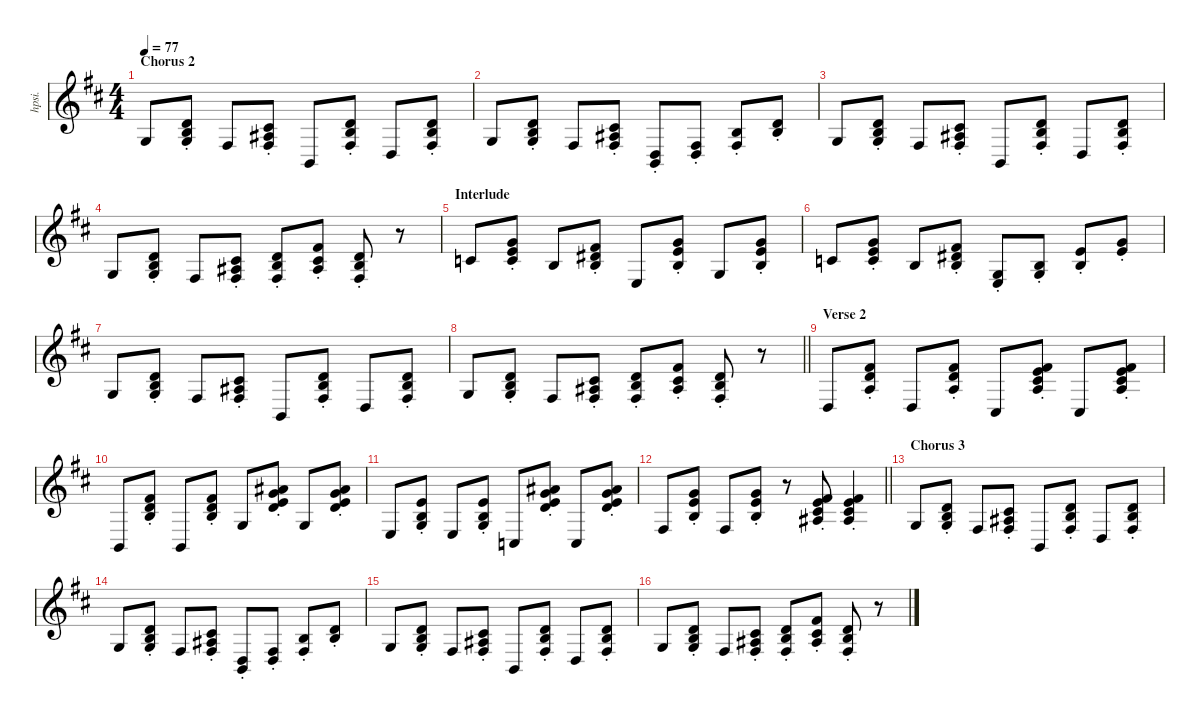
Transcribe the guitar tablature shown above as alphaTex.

\defaultSystemsLayout 4
\hideDynamics
\bracketExtendMode nobrackets
\otherSystemsTrackNameOrientation horizontal
\track ("Harpsichord 1" "hpsi.") {defaultSystemsLayout 4 instrument harpsichord}
\staff {score}
\tuning (E4 B3 G3 D3 A2 E2)
\ts (4 4)
\section ("" "Chorus 2")
\tempo 77
\clef g2
\ks bminor
0.3{acc forcenatural}.8{dy f beam Up} (5.4{st acc forcenatural} 7.3{st acc forcenatural} 0.2{st acc forcenatural}).8{beam Up} 4.4{acc #}.8{beam Up} (4.4{st acc #} 3.3{st acc #} 2.2{st acc #}).8{beam Up} 2.5{acc forcenatural}.8{beam Up} (4.4{st acc #} 7.3{st acc forcenatural} 0.2{st acc forcenatural}).8{beam Up} 0.4{acc forcenatural}.8{beam Up} (4.4{st acc #} 7.3{st acc forcenatural} 0.2{st acc forcenatural}).8{beam Up} |
0.3{acc forcenatural}.8{beam Up} (5.4{st acc forcenatural} 7.3{st acc forcenatural} 0.2{st acc forcenatural}).8{beam Up} 4.4{acc #}.8{beam Up} (4.4{st acc #} 3.3{st acc #} 2.2{st acc #}).8{beam Up} (2.5{st acc forcenatural} 0.4{st acc forcenatural}).8{beam Up} (9.5{st acc #} 0.4{st acc forcenatural}).8{beam Up} (4.4{st acc #} 0.2{st acc forcenatural}).8{beam Up} (7.3{st acc forcenatural} 0.2{st acc forcenatural}).8{beam Up} |
0.3{acc forcenatural}.8{beam Up} (5.4{st acc forcenatural} 7.3{st acc forcenatural} 0.2{st acc forcenatural}).8{beam Up} 4.4{acc #}.8{beam Up} (4.4{st acc #} 3.3{st acc #} 2.2{st acc #}).8{beam Up} 2.5{acc forcenatural}.8{beam Up} (4.4{st acc #} 7.3{st acc forcenatural} 0.2{st acc forcenatural}).8{beam Up} 0.4{acc forcenatural}.8{beam Up} (4.4{st acc #} 7.3{st acc forcenatural} 0.2{st acc forcenatural}).8{beam Up} |
0.3{acc forcenatural}.8{beam Up} (5.4{st acc forcenatural} 7.3{st acc forcenatural} 0.2{st acc forcenatural}).8{beam Up} 4.4{acc #}.8{beam Up} (4.4{st acc #} 3.3{st acc #} 2.2{st acc #}).8{beam Up} (4.4{st acc #} 7.3{st acc forcenatural} 0.2{st acc forcenatural}).8{beam Up} (2.1{st acc #} 2.2{st acc #} 3.3{st acc #}).8{beam Up} (4.4{st acc #} 7.3{st acc forcenatural} 0.2{st acc forcenatural}).8{beam Up} r.8{beam Up} |
\section ("" "Interlude")
5.3{acc forcenatural}.8{beam Up} (5.3{st acc forcenatural} 3.1{st acc forcenatural} 5.2{st acc forcenatural}).8{beam Up} 4.3{acc forcenatural}.8{beam Up} (4.2{st acc #} 4.3{st acc forcenatural} 2.1{st acc #}).8{beam Up} 2.4{acc forcenatural}.8{beam Up} (4.3{st acc forcenatural} 3.1{st acc forcenatural} 5.2{st acc forcenatural}).8{beam Up} 0.3{acc forcenatural}.8{beam Up} (4.3{st acc forcenatural} 5.2{st acc forcenatural} 3.1{st acc forcenatural}).8{beam Up} |
5.3{acc forcenatural}.8{beam Up} (5.3{st acc forcenatural} 5.2{st acc forcenatural} 3.1{st acc forcenatural}).8{beam Up} 4.3{acc forcenatural}.8{beam Up} (4.3{st acc forcenatural} 4.2{st acc #} 2.1{st acc #}).8{beam Up} (2.4{st acc forcenatural} 0.3{st acc forcenatural}).8{beam Up} (0.3{st acc forcenatural} 0.2{st acc forcenatural}).8{beam Up} (0.1{st acc forcenatural} 0.2{st acc forcenatural}).8{beam Up} (8.2{st acc forcenatural} 0.1{st acc forcenatural}).8{beam Up} |
0.3{acc forcenatural}.8{beam Up} (5.4{st acc forcenatural} 7.3{st acc forcenatural} 0.2{st acc forcenatural}).8{beam Up} 4.4{acc #}.8{beam Up} (4.4{st acc #} 3.3{st acc #} 2.2{st acc #}).8{beam Up} 2.5{acc forcenatural}.8{beam Up} (4.4{st acc #} 7.3{st acc forcenatural} 0.2{st acc forcenatural}).8{beam Up} 0.4{acc forcenatural}.8{beam Up} (4.4{st acc #} 7.3{st acc forcenatural} 0.2{st acc forcenatural}).8{beam Up} |
\barLineRight lightlight
0.3{acc forcenatural}.8{beam Up} (5.4{st acc forcenatural} 7.3{st acc forcenatural} 0.2{st acc forcenatural}).8{beam Up} 4.4{acc #}.8{beam Up} (4.4{st acc #} 3.3{st acc #} 2.2{st acc #}).8{beam Up} (4.4{st acc #} 7.3{st acc forcenatural} 0.2{st acc forcenatural}).8{beam Up} (3.3{st acc #} 2.2{st acc #} 2.1{st acc #}).8{beam Up} (4.4{st acc #} 7.3{st acc forcenatural} 0.2{st acc forcenatural}).8{beam Up} r.8{beam Up} |
\section ("" "Verse 2")
0.4{acc forcenatural}.8{beam Up} (2.3{st acc forcenatural} 3.2{st acc forcenatural} 2.1{st acc #}).8{beam Up} 0.4{acc forcenatural}.8{beam Up} (2.3{st acc forcenatural} 3.2{st acc forcenatural} 2.1{st acc #}).8{beam Up} 4.5{acc #}.8{beam Up} (7.2{st acc #} 7.4{st acc forcenatural} 6.3{st acc #} 0.1{st acc forcenatural}).8{beam Up} 4.5{acc #}.8{beam Up} (7.4{st acc forcenatural} 6.3{st acc #} 7.2{st acc #} 0.1{st acc forcenatural}).8{beam Up} |
2.5{acc forcenatural}.8{beam Up} (3.2{st acc forcenatural} 4.3{st acc forcenatural} 2.1{st acc #}).8{beam Up} 2.5{acc forcenatural}.8{beam Up} (4.3{st acc forcenatural} 3.2{st acc forcenatural} 2.1{st acc #}).8{beam Up} 0.3{acc forcenatural}.8{beam Up} (0.1{st acc forcenatural} 12.3{st acc forcenatural} 11.2{st acc #} 12.4{st acc forcenatural}).8{beam Up} 0.3{acc forcenatural}.8{beam Up} (12.4{st acc forcenatural} 12.3{st acc forcenatural} 11.2{st acc #} 0.1{st acc forcenatural}).8{beam Up} |
2.4{acc forcenatural}.8{beam Up} (0.3{st acc forcenatural} 0.2{st acc forcenatural} 0.1{st acc forcenatural}).8{beam Up} 2.4{acc forcenatural}.8{beam Up} (0.3{st acc forcenatural} 0.2{st acc forcenatural} 0.1{st acc forcenatural}).8{beam Up} 3.5{acc forcenatural}.8{beam Up} (12.4{st acc forcenatural} 11.2{st acc #} 12.3{st acc forcenatural} 0.1{st acc forcenatural}).8{beam Up} 3.5{acc forcenatural}.8{beam Up} (12.4{st acc forcenatural} 12.3{st acc forcenatural} 11.2{st acc #} 0.1{st acc forcenatural}).8{beam Up} |
\barLineRight lightlight
4.4{acc #}.8{beam Up} (4.3{st acc forcenatural} 3.1{st acc forcenatural} 5.2{st acc forcenatural}).8{beam Up} 4.4{acc #}.8{beam Up} (4.3{st acc forcenatural} 5.2{st acc forcenatural} 3.1{st acc forcenatural}).8{beam Up} r.8{beam Up} (7.2{st acc #} 8.4{st acc #} 6.3{st acc #} 0.1{st acc forcenatural}).8{beam Up} (8.4{st acc #} 6.3{st acc #} 7.2{st acc #} 0.1{st acc forcenatural}).4{beam Up} |
\section ("" "Chorus 3")
0.3{acc forcenatural}.8{beam Up} (5.4{st acc forcenatural} 7.3{st acc forcenatural} 0.2{st acc forcenatural}).8{beam Up} 4.4{acc #}.8{beam Up} (4.4{st acc #} 3.3{st acc #} 2.2{st acc #}).8{beam Up} 2.5{acc forcenatural}.8{beam Up} (4.4{st acc #} 7.3{st acc forcenatural} 0.2{st acc forcenatural}).8{beam Up} 0.4{acc forcenatural}.8{beam Up} (4.4{st acc #} 7.3{st acc forcenatural} 0.2{st acc forcenatural}).8{beam Up} |
0.3{acc forcenatural}.8{beam Up} (5.4{st acc forcenatural} 7.3{st acc forcenatural} 0.2{st acc forcenatural}).8{beam Up} 4.4{acc #}.8{beam Up} (4.4{st acc #} 3.3{st acc #} 2.2{st acc #}).8{beam Up} (2.5{st acc forcenatural} 0.4{st acc forcenatural}).8{beam Up} (9.5{st acc #} 0.4{st acc forcenatural}).8{beam Up} (4.4{st acc #} 0.2{st acc forcenatural}).8{beam Up} (7.3{st acc forcenatural} 0.2{st acc forcenatural}).8{beam Up} |
0.3{acc forcenatural}.8{beam Up} (5.4{st acc forcenatural} 7.3{st acc forcenatural} 0.2{st acc forcenatural}).8{beam Up} 4.4{acc #}.8{beam Up} (4.4{st acc #} 3.3{st acc #} 2.2{st acc #}).8{beam Up} 2.5{acc forcenatural}.8{beam Up} (4.4{st acc #} 7.3{st acc forcenatural} 0.2{st acc forcenatural}).8{beam Up} 0.4{acc forcenatural}.8{beam Up} (4.4{st acc #} 7.3{st acc forcenatural} 0.2{st acc forcenatural}).8{beam Up} |
0.3{acc forcenatural}.8{beam Up} (5.4{st acc forcenatural} 7.3{st acc forcenatural} 0.2{st acc forcenatural}).8{beam Up} 4.4{acc #}.8{beam Up} (4.4{st acc #} 3.3{st acc #} 2.2{st acc #}).8{beam Up} (4.4{st acc #} 7.3{st acc forcenatural} 0.2{st acc forcenatural}).8{beam Up} (2.1{st acc #} 2.2{st acc #} 3.3{st acc #}).8{beam Up} (4.4{st acc #} 7.3{st acc forcenatural} 0.2{st acc forcenatural}).8{beam Up} r.8{beam Up}
